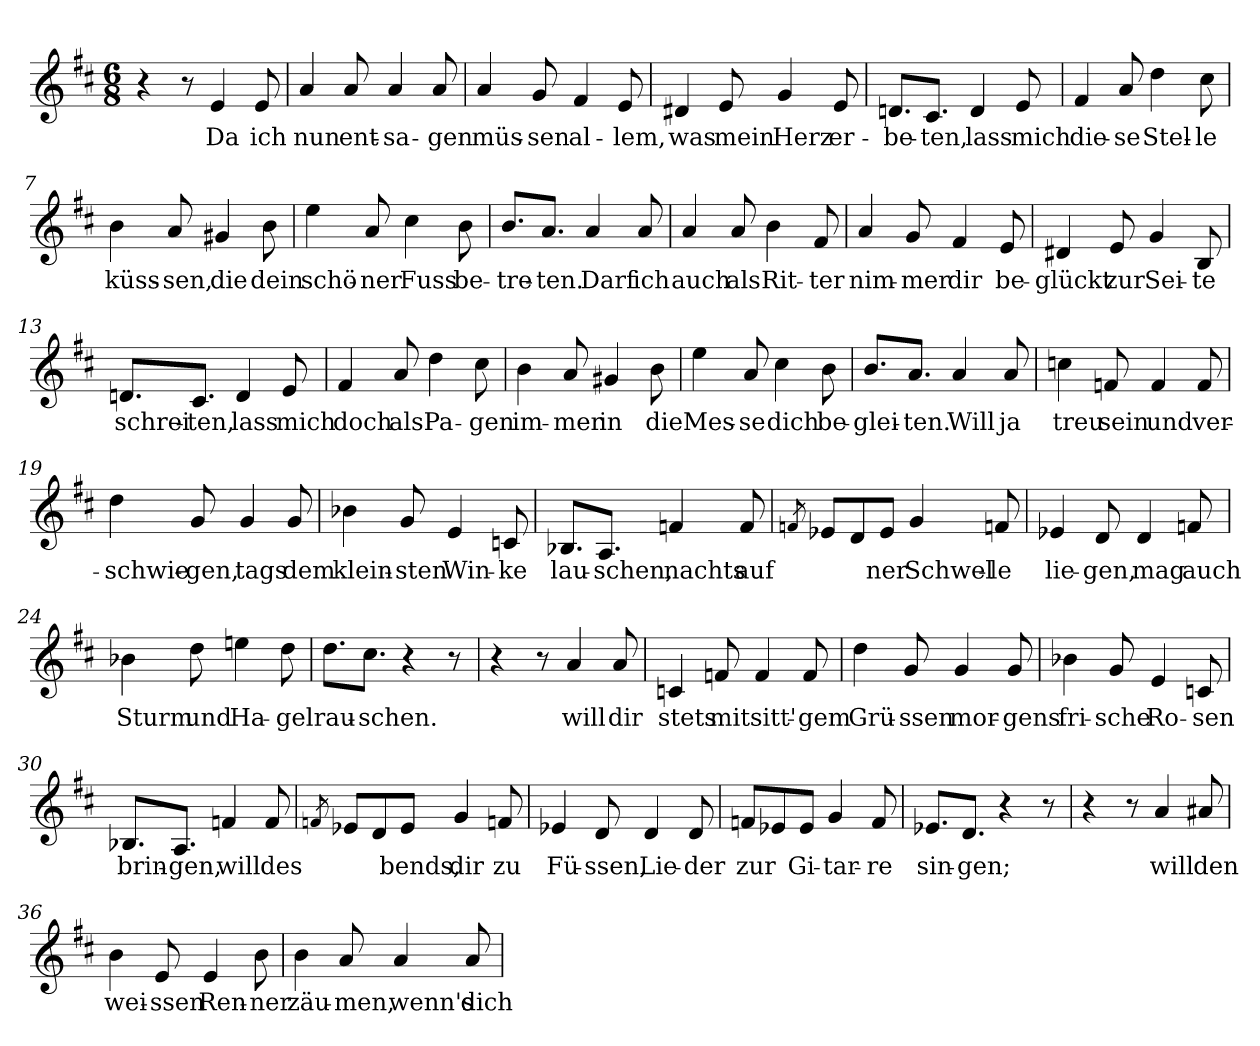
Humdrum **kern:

**kern	**text
*part1	*part1
*staff1	*staff1
*clefG2	*
*k[f#c#]	*
*M6/8	*
=1	=1
4r	.
8r	.
!	!LO:LY:b
4e/	Da
!	!LO:LY:b
8e/	ich
=2	=2
!	!LO:LY:b
4a/	nun
!	!LO:LY:b
8a/	ent-
!	!LO:LY:b
4a/	-sa-
!	!LO:LY:b
8a/	-gen
=3	=3
!	!LO:LY:b
4a/	müs-
!	!LO:LY:b
8g/	-sen
!	!LO:LY:b
4f#/	al-
!	!LO:LY:b
8e/	-lem,
=4	=4
!	!LO:LY:b
4d#X/	was
!	!LO:LY:b
8e/	mein
!	!LO:LY:b
4g/	Herz
!	!LO:LY:b
8e/	er-
=5	=5
!	!LO:LY:b
8.dn/L	be-
!	!LO:LY:b
8.c#/J	-ten,
!	!LO:LY:b
4d/	lass
!	!LO:LY:b
8e/	mich
=6	=6
!	!LO:LY:b
4f#/	die-
!	!LO:LY:b
8a/	-se
!	!LO:LY:b
4dd\	Stel-
!	!LO:LY:b
8cc#\	-le
!!LO:LB:g=z
=7	=7
!	!LO:LY:b
4b\	küss-
!	!LO:LY:b
8a/	-sen,
!	!LO:LY:b
4g#X/	die
!	!LO:LY:b
8b\	dein
=8	=8
!	!LO:LY:b
4ee\	schö-
!	!LO:LY:b
8a/	-ner
!	!LO:LY:b
4cc#\	Fuss
!	!LO:LY:b
8b\	be-
=9	=9
!	!LO:LY:b
8.b/L	-tre-
!	!LO:LY:b
8.a/J	-ten.
!	!LO:LY:b
4a/	Darf
!	!LO:LY:b
8a/	ich
=10	=10
!	!LO:LY:b
4a/	auch
!	!LO:LY:b
8a/	als
!	!LO:LY:b
4b\	Rit-
!	!LO:LY:b
8f#/	-ter
=11	=11
!	!LO:LY:b
4a/	nim-
!	!LO:LY:b
8g/	-mer
!	!LO:LY:b
4f#/	dir
!	!LO:LY:b
8e/	be-
=12	=12
!	!LO:LY:b
4d#X/	-glückt
!	!LO:LY:b
8e/	zur
!	!LO:LY:b
4g/	Sei-
!	!LO:LY:b
8B/	-te
!!LO:LB:g=z
=13	=13
!	!LO:LY:b
8.dn/L	schrei-
!	!LO:LY:b
8.c#/J	-ten,
!	!LO:LY:b
4d/	lass
!	!LO:LY:b
8e/	mich
=14	=14
!	!LO:LY:b
4f#/	doch
!	!LO:LY:b
8a/	als
!	!LO:LY:b
4dd\	Pa-
!	!LO:LY:b
8cc#\	-gen
=15	=15
!	!LO:LY:b
4b\	im-
!	!LO:LY:b
8a/	-mer
!	!LO:LY:b
4g#X/	in
!	!LO:LY:b
8b\	die
=16	=16
!	!LO:LY:b
4ee\	Mes-
!	!LO:LY:b
8a/	-se
!	!LO:LY:b
4cc#\	dich
!	!LO:LY:b
8b\	be-
=17	=17
!	!LO:LY:b
8.b/L	glei-
!	!LO:LY:b
8.a/J	-ten.
!	!LO:LY:b
4a/	Will
!	!LO:LY:b
8a/	ja
=18	=18
!	!LO:LY:b
4ccn\	treu
!	!LO:LY:b
8fn/	sein
!	!LO:LY:b
4f/	und
!	!LO:LY:b
8f/	ver-
!!LO:LB:g=z
=19	=19
!	!LO:LY:b
4dd\	-schwie-
!	!LO:LY:b
8g/	-gen,
!	!LO:LY:b
4g/	tags
!	!LO:LY:b
8g/	dem
=20	=20
!	!LO:LY:b
4b-X\	klein-
!	!LO:LY:b
8g/	-sten
!	!LO:LY:b
4e/	Win-
!	!LO:LY:b
8cn/	-ke
=21	=21
!	!LO:LY:b
8.B-X/L	lau-
!	!LO:LY:b
8.A/J	-schen,
!	!LO:LY:b
4fn/	nachts
!	!LO:LY:b
8f/	auf
=22	=22
8qfn/	.
8e-X/L	.
8d/	.
!	!LO:LY:b
8e-/J	-ner
!	!LO:LY:b
4g/	Schwel-
!	!LO:LY:b
8f/	-le
=23	=23
!	!LO:LY:b
4e-X/	lie-
!	!LO:LY:b
8d/	-gen,
!	!LO:LY:b
4d/	mag
!	!LO:LY:b
8fn/	auch
!!LO:LB:g=z
=24	=24
!	!LO:LY:b
4b-X\	Sturm
!	!LO:LY:b
8dd\	und
!	!LO:LY:b
4een\	Ha-
!	!LO:LY:b
8dd\	-gel
=25	=25
!	!LO:LY:b
8.dd\L	rau-
!	!LO:LY:b
8.cc#\J	-schen.
4r	.
8r	.
=26	=26
4r	.
8r	.
!	!LO:LY:b
4a/	will
!	!LO:LY:b
8a/	dir
=27	=27
!	!LO:LY:b
4cn/	stets
!	!LO:LY:b
8fn/	mit
!	!LO:LY:b
4f/	sitt'-
!	!LO:LY:b
8f/	-gem
=28	=28
!	!LO:LY:b
4dd\	Grü-
!	!LO:LY:b
8g/	-ssen
!	!LO:LY:b
4g/	mor-
!	!LO:LY:b
8g/	-gens
=29	=29
!	!LO:LY:b
4b-X\	fri-
!	!LO:LY:b
8g/	sche
!	!LO:LY:b
4e/	Ro-
!	!LO:LY:b
8cn/	-sen
!!LO:LB:g=z
=30	=30
!	!LO:LY:b
8.B-X/L	brin-
!	!LO:LY:b
8.A/J	-gen,
!	!LO:LY:b
4fn/	will
!	!LO:LY:b
8f/	des
=31	=31
8qfn/	.
8e-X/L	.
8d/	.
!	!LO:LY:b
8e-/J	-bends,
!	!LO:LY:b
4g/	dir
!	!LO:LY:b
8f/	zu
=32	=32
!	!LO:LY:b
4e-X/	Fü-
!	!LO:LY:b
8d/	-ssen,
!	!LO:LY:b
4d/	Lie-
!	!LO:LY:b
8d/	-der
=33	=33
!	!LO:LY:b
8fn/L	zur
8e-X/	.
!	!LO:LY:b
8e-/J	Gi-
!	!LO:LY:b
4g/	-tar-
!	!LO:LY:b
8f/	-re
=34	=34
!	!LO:LY:b
8.e-X/L	sin-
!	!LO:LY:b
8.d/J	-gen;
4r	.
8r	.
=35	=35
4r	.
8r	.
!	!LO:LY:b
4a/	will
!	!LO:LY:b
8a#X/	den
!!LO:LB:g=z
=36	=36
!	!LO:LY:b
4b\	wei-
!	!LO:LY:b
8e/	-ssen
!	!LO:LY:b
4e/	Ren-
!	!LO:LY:b
8b\	-ner
=37	=37
!	!LO:LY:b
4b\	zäu-
!	!LO:LY:b
8a/	-men,
!	!LO:LY:b
4a/	wenn's
!	!LO:LY:b
8a/	dich
=	=
*-	*-
